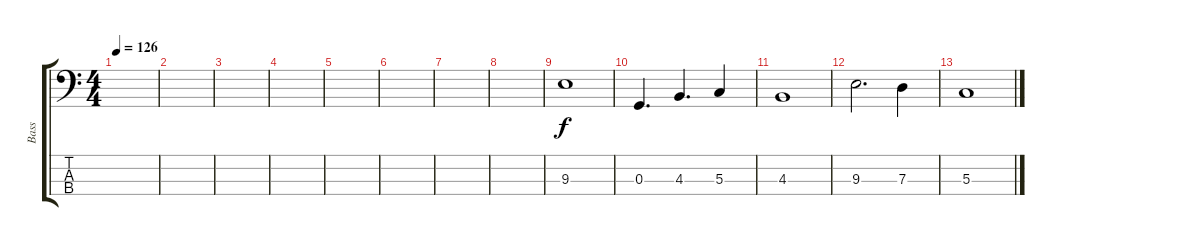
\track ("Bass" "Bass") {instrument electricbassfinger}
\staff {score tabs}
\tuning (F2 C2 G1 C1) {hide}
\ts (4 4)
\tempo 126
\clef f4
\ks c
|
|
|
|
|
|
|
|
9.3.1 |
0.3.4{d} 4.3.4{d} 5.3.4 |
4.3.1 |
9.3.2{d} 7.3.4 |
5.3.1
